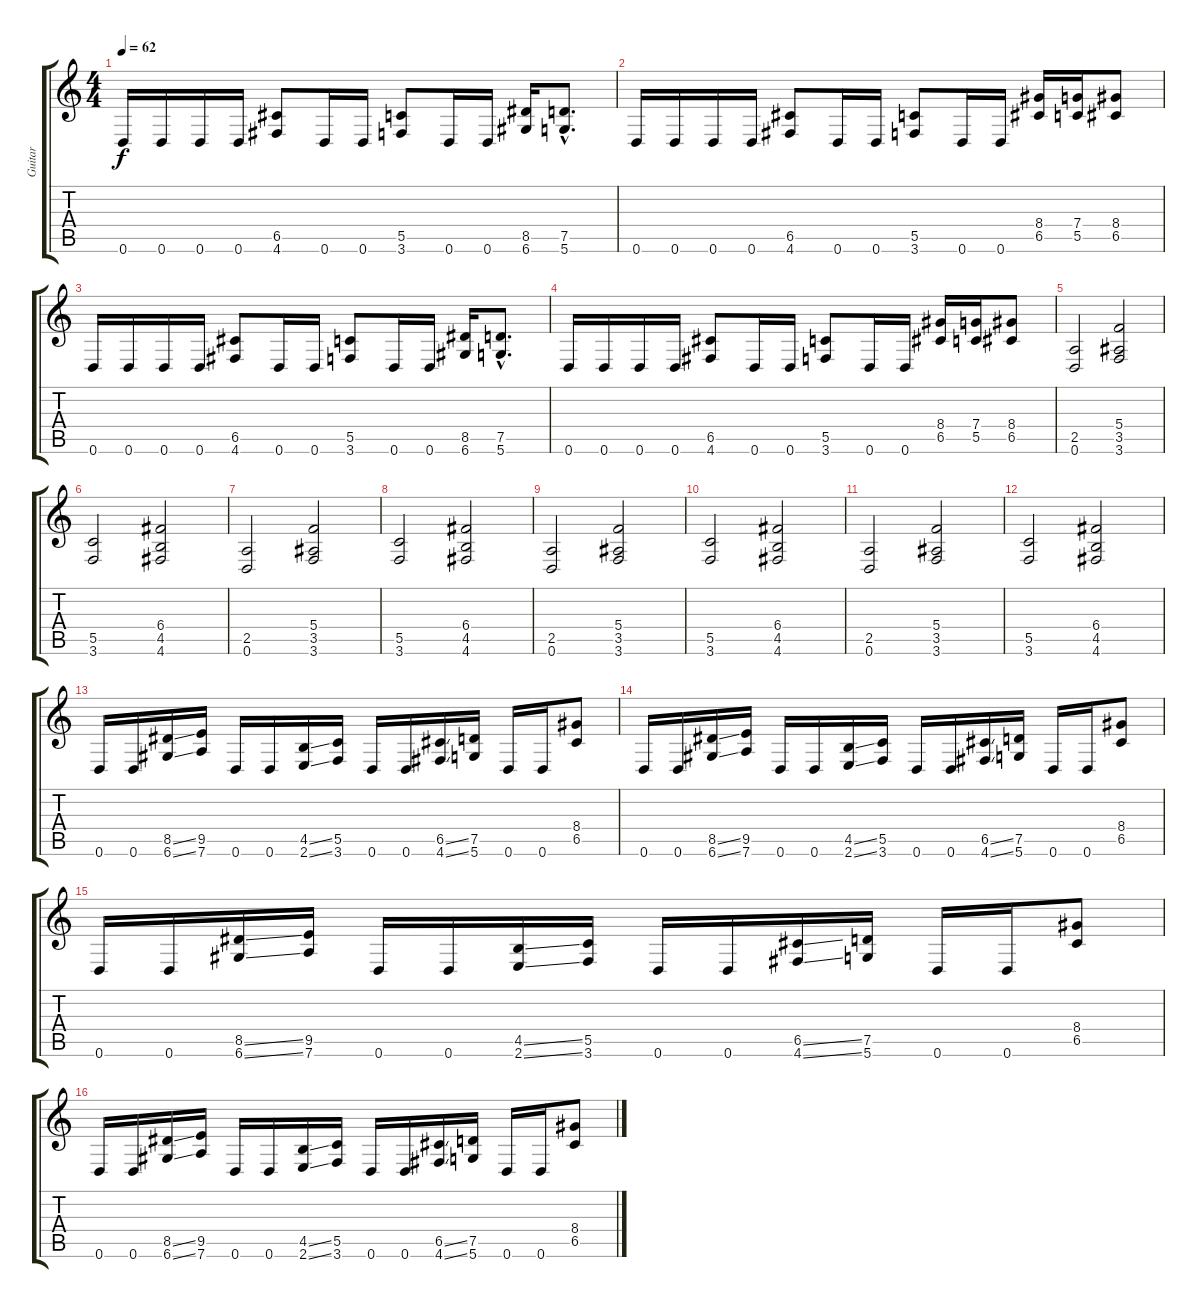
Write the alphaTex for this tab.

\track ("Guitar" "Guitar") {instrument distortionguitar}
\staff {score tabs}
\tuning (D4 A3 F3 C3 G2 D2) {hide}
\ts (4 4)
\tempo 62
\clef g2
\ks c
0.6.16{dy f} 0.6.16 0.6.16 0.6.16 (6.5 4.6).8 0.6.16 0.6.16 (5.5 3.6).8 0.6.16 0.6.16 (8.5 6.6).16 (7.5{hac} 5.6{hac}).8{d} |
0.6.16 0.6.16 0.6.16 0.6.16 (6.5 4.6).8 0.6.16 0.6.16 (5.5 3.6).8 0.6.16 0.6.16 (8.4 6.5).16 (7.4 5.5).16 (8.4 6.5).8 |
0.6.16 0.6.16 0.6.16 0.6.16 (6.5 4.6).8 0.6.16 0.6.16 (5.5 3.6).8 0.6.16 0.6.16 (8.5 6.6).16 (7.5{hac} 5.6{hac}).8{d} |
0.6.16 0.6.16 0.6.16 0.6.16 (6.5 4.6).8 0.6.16 0.6.16 (5.5 3.6).8 0.6.16 0.6.16 (8.4 6.5).16 (7.4 5.5).16 (8.4 6.5).8 |
(2.5 0.6).2 (5.4 3.5 3.6).2 |
(5.5 3.6).2 (6.4 4.5 4.6).2 |
(2.5 0.6).2 (5.4 3.5 3.6).2 |
(5.5 3.6).2 (6.4 4.5 4.6).2 |
(2.5 0.6).2 (5.4 3.5 3.6).2 |
(5.5 3.6).2 (6.4 4.5 4.6).2 |
(2.5 0.6).2 (5.4 3.5 3.6).2 |
(5.5 3.6).2 (6.4 4.5 4.6).2 |
0.6.16 0.6.16 (8.5{ss} 6.6{ss}).16 (9.5 7.6).16 0.6.16 0.6.16 (4.5{ss} 2.6{ss}).16 (5.5 3.6).16 0.6.16 0.6.16 (6.5{ss} 4.6{ss}).16 (7.5 5.6).16 0.6.16 0.6.16 (8.4 6.5).8 |
0.6.16 0.6.16 (8.5{ss} 6.6{ss}).16 (9.5 7.6).16 0.6.16 0.6.16 (4.5{ss} 2.6{ss}).16 (5.5 3.6).16 0.6.16 0.6.16 (6.5{ss} 4.6{ss}).16 (7.5 5.6).16 0.6.16 0.6.16 (8.4 6.5).8 |
0.6.16 0.6.16 (8.5{ss} 6.6{ss}).16 (9.5 7.6).16 0.6.16 0.6.16 (4.5{ss} 2.6{ss}).16 (5.5 3.6).16 0.6.16 0.6.16 (6.5{ss} 4.6{ss}).16 (7.5 5.6).16 0.6.16 0.6.16 (8.4 6.5).8 |
0.6.16 0.6.16 (8.5{ss} 6.6{ss}).16 (9.5 7.6).16 0.6.16 0.6.16 (4.5{ss} 2.6{ss}).16 (5.5 3.6).16 0.6.16 0.6.16 (6.5{ss} 4.6{ss}).16 (7.5 5.6).16 0.6.16 0.6.16 (8.4 6.5).8
